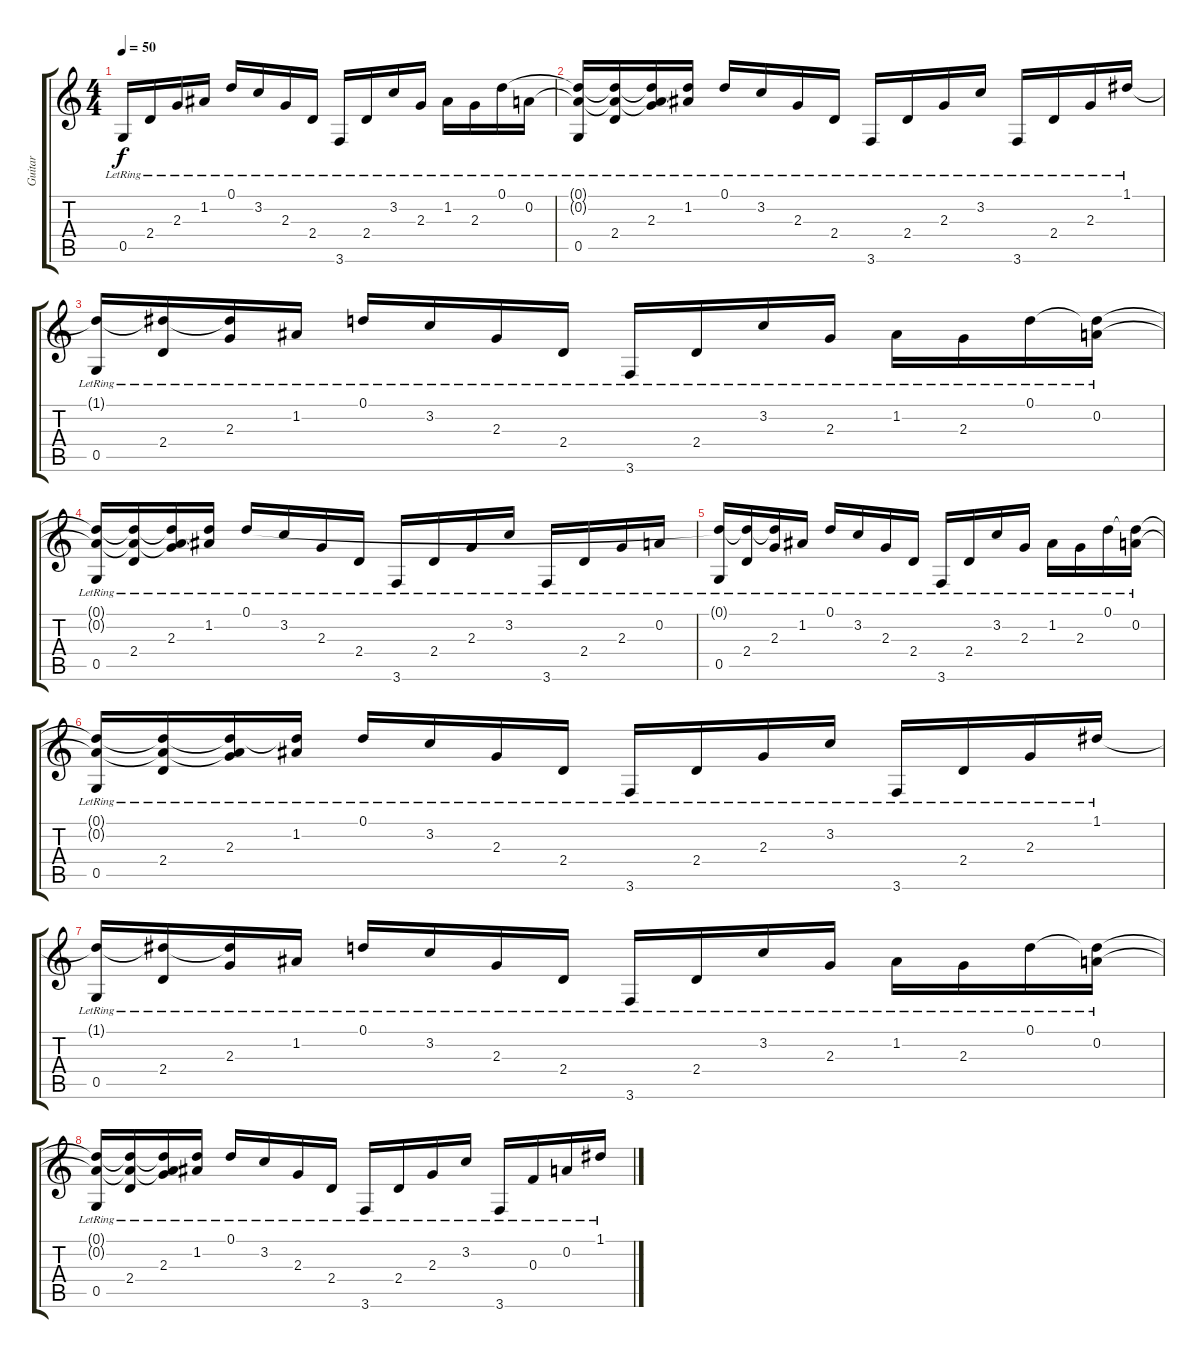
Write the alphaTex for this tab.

\track ("Guitar" "Guitar") {instrument acousticguitarsteel}
\staff {score tabs}
\tuning (D4 A3 F3 C3 G2 D2) {hide}
\ts (4 4)
\section ("" "")
\tempo 50
\clef g2
\ks c
0.5{lr}.16{dy f instrument acousticguitarsteel} 2.4{lr}.16 2.3{lr}.16 1.2{lr}.16 0.1{lr}.16 3.2{lr}.16 2.3{lr}.16 2.4{lr}.16 3.6{lr}.16 2.4{lr}.16 3.2{lr}.16 2.3{lr}.16 1.2{lr}.16 2.3{lr}.16 0.1{lr}.16 0.2{lr}.16 |
(0.1{t} 0.2{t} 0.5{lr}).16 (0.1{t} 0.2{t} 2.4{lr}).16 (0.1{t} 0.2{t} 2.3{lr}).16 (0.1{t} 1.2{lr}).16 0.1{lr}.16 3.2{lr}.16 2.3{lr}.16 2.4{lr}.16 3.6{lr}.16 2.4{lr}.16 2.3{lr}.16 3.2{lr}.16 3.6{lr}.16 2.4{lr}.16 2.3{lr}.16 1.1{lr}.16 |
(1.1{t} 0.5{lr}).16 (1.1{t} 2.4{lr}).16 (1.1{t} 2.3{lr}).16 1.2{lr}.16 0.1{lr}.16 3.2{lr}.16 2.3{lr}.16 2.4{lr}.16 3.6{lr}.16 2.4{lr}.16 3.2{lr}.16 2.3{lr}.16 1.2{lr}.16 2.3{lr}.16 0.1{lr}.16 (0.1{t} 0.2{lr}).16 |
(0.1{t} 0.2{t} 0.5{lr}).16 (0.1{t} 0.2{t} 2.4{lr}).16 (0.1{t} 0.2{t} 2.3{lr}).16 (0.1{t} 1.2{lr}).16 0.1{lr}.16 3.2{lr}.16 2.3{lr}.16 2.4{lr}.16 3.6{lr}.16 2.4{lr}.16 2.3{lr}.16 3.2{lr}.16 3.6{lr}.16 2.4{lr}.16 2.3{lr}.16 0.2{lr}.16 |
(0.1{t} 0.5{lr}).16 (0.1{t} 2.4{lr}).16 (0.1{t} 2.3{lr}).16 1.2{lr}.16 0.1{lr}.16 3.2{lr}.16 2.3{lr}.16 2.4{lr}.16 3.6{lr}.16 2.4{lr}.16 3.2{lr}.16 2.3{lr}.16 1.2{lr}.16 2.3{lr}.16 0.1{lr}.16 (0.1{t} 0.2{lr}).16 |
(0.1{t} 0.2{t} 0.5{lr}).16 (0.1{t} 0.2{t} 2.4{lr}).16 (0.1{t} 0.2{t} 2.3{lr}).16 (0.1{t} 1.2{lr}).16 0.1{lr}.16 3.2{lr}.16 2.3{lr}.16 2.4{lr}.16 3.6{lr}.16 2.4{lr}.16 2.3{lr}.16 3.2{lr}.16 3.6{lr}.16 2.4{lr}.16 2.3{lr}.16 1.1{lr}.16 |
(1.1{t} 0.5{lr}).16 (1.1{t} 2.4{lr}).16 (1.1{t} 2.3{lr}).16 1.2{lr}.16 0.1{lr}.16 3.2{lr}.16 2.3{lr}.16 2.4{lr}.16 3.6{lr}.16 2.4{lr}.16 3.2{lr}.16 2.3{lr}.16 1.2{lr}.16 2.3{lr}.16 0.1{lr}.16 (0.1{t} 0.2{lr}).16 |
(0.1{t} 0.2{t} 0.5{lr}).16 (0.1{t} 0.2{t} 2.4{lr}).16 (0.1{t} 0.2{t} 2.3{lr}).16 (0.1{t} 1.2{lr}).16 0.1{lr}.16 3.2{lr}.16 2.3{lr}.16 2.4{lr}.16 3.6{lr}.16 2.4{lr}.16 2.3{lr}.16 3.2{lr}.16 3.6{lr}.16 0.3{lr}.16 0.2{lr}.16 1.1{lr}.16
